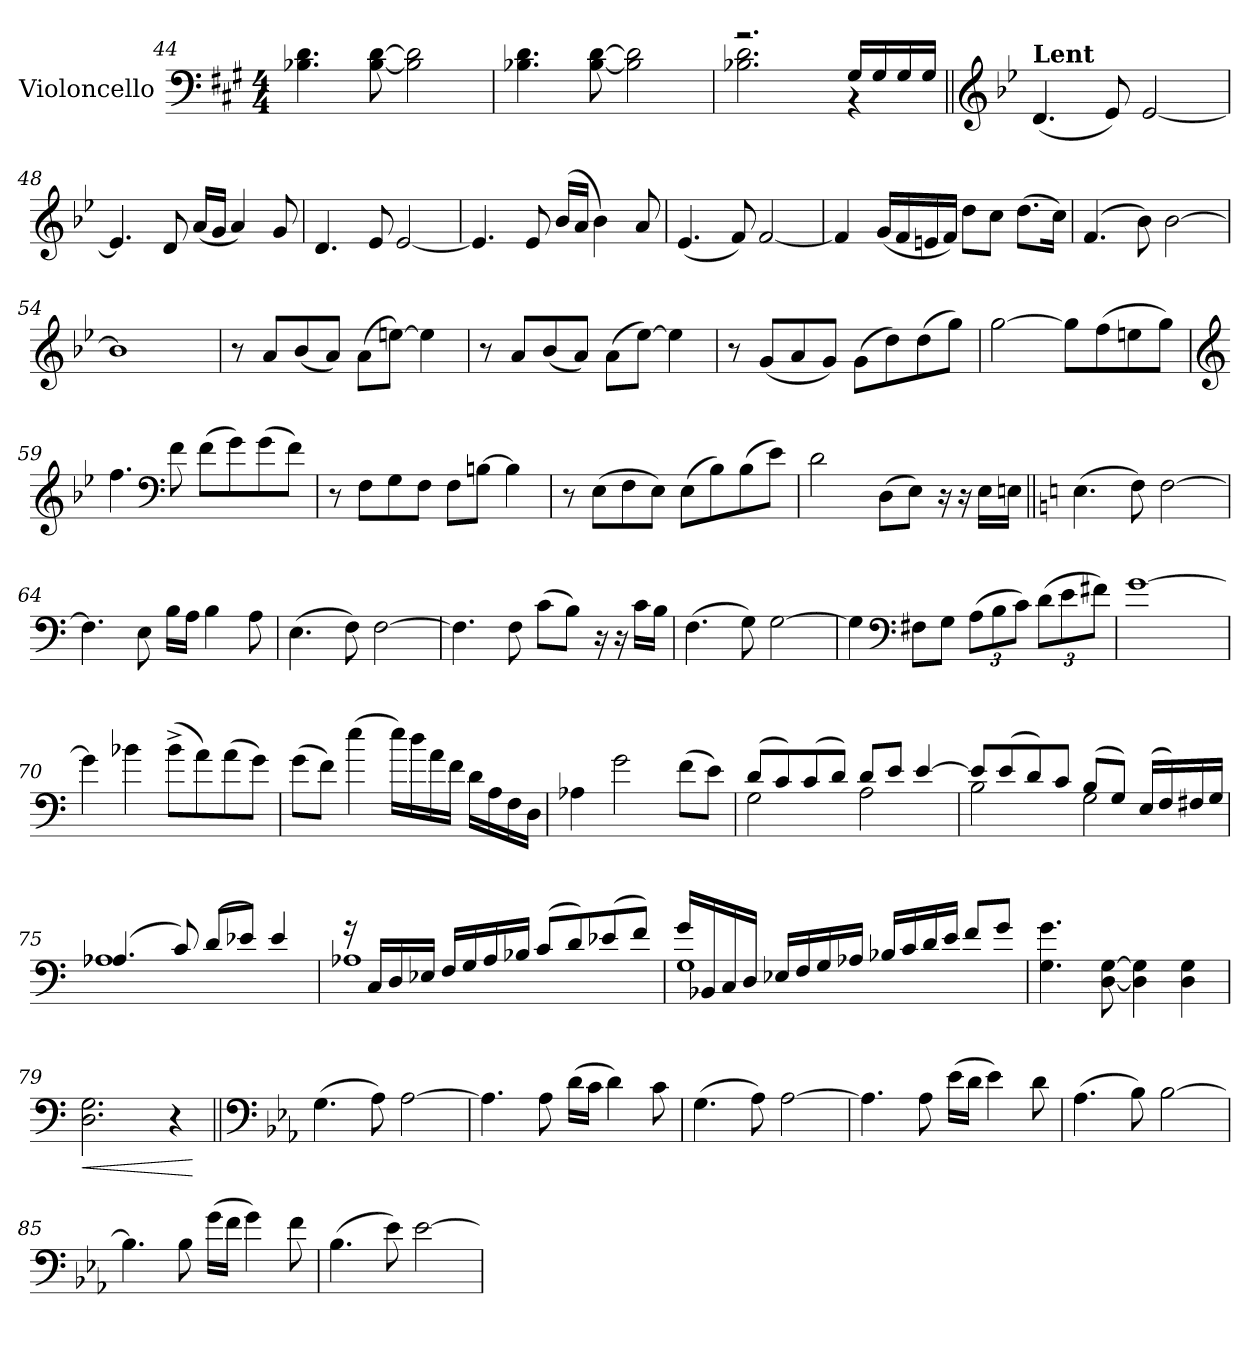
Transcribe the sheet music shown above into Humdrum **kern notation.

**kern	**dynam
*part1	*part1
*staff1	*staff1
*I"Violoncello	*
*I'Vlc.	*
*clefF4	*
*k[f#c#g#]	*
*M4/4	*
=44	=44
4.B-X\ 4.d\	.
[8B-\ [8d\	.
2B-\] 2d\]	.
=45	=45
4.B-X\ 4.d\	.
[8B-\ [8d\	.
2B-\] 2d\]	.
=46	=46
*^	*
2.r	2.B-X\ 2.d\	.
16G#/LL	4r	.
16G#/	.	.
16G#/	.	.
16G#/JJ	.	.
*v	*v	*
!!LO:LB:g=z
=47||	=47||
*clefG2	*
*k[b-e-]	*
!LO:TX:a:B:t=Lent	!
(4.d/	.
8e-/)	.
[2e-/	.
=48	=48
4.e-/]	.
8d/	.
(16a/LL	.
16g/JJ	.
4a/)	.
8g/	.
=49	=49
4.d/	.
8e-/	.
[2e-/	.
=50	=50
4.e-/]	.
8e-/	.
(16b-/LL	.
16a/JJ	.
4b-\)	.
8a/	.
!!LO:LB:g=z
=51	=51
(4.e-/	.
8f/)	.
[2f/	.
=52	=52
4f/]	.
(16g/LL	.
16f/	.
16en/	.
16f/JJ)	.
8dd\L	.
8cc\J	.
(8.dd\L	.
16cc\Jk)	.
=53	=53
(4.f/	.
8b-\)	.
[2b-\	.
=54	=54
1b-]	.
!!LO:LB:g=z
=55	=55
8r	.
8a/L	.
(8b-/	.
8a/J)	.
(8a\L	.
[8een\J)	.
4ee\]	.
=56	=56
8r	.
8a/L	.
(8b-/	.
8a/J)	.
(8a\L	.
[8ee-\J)	.
4ee-\]	.
=57	=57
8r	.
(8g/L	.
8a/	.
8g/J)	.
(8g\L	.
8dd\)	.
(8dd\	.
8gg\J)	.
=58	=58
[2gg\	.
8gg\L]	.
(8ff\	.
8een\	.
8gg\J)	.
!!LO:LB:g=z
=59	=59
*clefG2	*
4.ff\	.
*clefF4	*
8f\	.
(8f\L	.
8g\)	.
(8g\	.
8f\J)	.
=60	=60
8r	.
8F\L	.
8G\	.
8F\J	.
8F\L	.
[8Bn\J	.
4B\]	.
=61	=61
8r	.
(8E-\L	.
8F\	.
8E-\J)	.
(8E-\L	.
8B-\)	.
(8B-\	.
8e-\J)	.
=62	=62
2d\	.
(8D\L	.
8E-\J)	.
16r	.
16r	.
16E-\LL	.
16En\JJ	.
!!LO:LB:g=z
=63||	=63||
*k[]	*
(4.E\	.
8F\)	.
[2F\	.
=64	=64
4.F\]	.
8E\	.
16B\LL	.
16A\JJ	.
4B\	.
8A\	.
=65	=65
(4.E\	.
8F\)	.
[2F\	.
=66	=66
4.F\]	.
8F\	.
(8c\L	.
8B\J)	.
16r	.
16r	.
16c\LL	.
16B\JJ	.
!!LO:PB:g=z
=67	=67
(4.F\	.
8G\)	.
[2G\	.
=68	=68
4G\]	.
*clefF4	*
8F#X\L	.
8G\J	.
*Xbrackettup	*
(12A\L	.
12B\	.
12c\J)	.
(12d\L	.
12e\	.
12f#X\J)	.
=69	=69
[1g	.
=70	=70
4g\]	.
4b-X\	.
(8b-^\L	.
8a\)	.
(8a\	.
8g\J)	.
!!LO:LB:g=z
=71	=71
(8g\L	.
8f\J)	.
(4ee\	.
16ee\LL)	.
16dd\	.
16a\	.
16f\JJ	.
16d\LL	.
16A\	.
16F\	.
16D\JJ	.
=72	=72
4A-X\	.
2g\	.
(8f\L	.
8e\J)	.
=73	=73
*^	*
(8d/L	2G\	.
8c/)	.	.
(8c/	.	.
8d/J)	.	.
8d/L	2A\	.
8e/J	.	.
[4e/	.	.
!!LO:LB:g=z	!!
=74	=74	=74
8e/L]	2B\	.
(8e/	.	.
8d/)	.	.
8c/J	.	.
(8B/L	2G\	.
8G/J)	.	.
(16E/LL	.	.
16F/)	.	.
16F#X/	.	.
16G/JJ	.	.
=75	=75	=75
(4.A-X/	1A-	.
8c/)	.	.
(8d/L	.	.
8e-X/J)	.	.
4e-/	.	.
=76	=76	=76
16r	1A-X	.
16C/LL	.	.
16D/	.	.
16E-X/JJ	.	.
16F/LL	.	.
16G/	.	.
16A-/	.	.
16B-X/JJ	.	.
(8c/L	.	.
8d/)	.	.
(8e-X/	.	.
8f/J)	.	.
!!LO:LB:g=z	!!
=77	=77	=77
16g/LL	1G	.
16BB-X/	.	.
16C/	.	.
16D/JJ	.	.
16E-X/LL	.	.
16F/	.	.
16G/	.	.
16A-X/JJ	.	.
16B-X/LL	.	.
16c/	.	.
16d/	.	.
16e/JJ	.	.
8f/L	.	.
8g/J	.	.
*v	*v	*
=78	=78
4.G\ 4.g\	.
[8D\ [8G\	.
4D\] 4G\]	.
4D\ 4G\	.
=79	=79
!	!LO:HP:b
2.D\ 2.G\	<
4r	.
.	[
!!LO:LB:g=z
=80||	=80||
*clefF4	*
*k[b-e-a-]	*
(4.G\	.
8A-\)	.
[2A-\	.
=81	=81
4.A-\]	.
8A-\	.
(16d\LL	.
16c\JJ	.
4d\)	.
8c\	.
=82	=82
(4.G\	.
8A-\)	.
[2A-\	.
=83	=83
4.A-\]	.
8A-\	.
(16e-\LL	.
16d\JJ	.
4e-\)	.
8d\	.
!!LO:LB:g=z
=84	=84
(4.A-\	.
8B-\)	.
[2B-\	.
=85	=85
4.B-\]	.
8B-\	.
(16g\LL	.
16f\JJ	.
4g\)	.
8f\	.
=86	=86
(4.B-\	.
8e-\)	.
[2e-\	.
=	=
*-	*-
